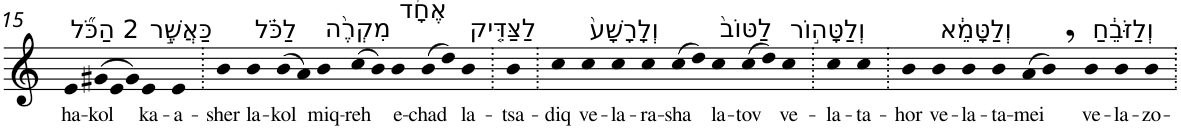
**kern	**text
*part1	*part1
*staff1	*staff1
*I"Piano	*
*I'Pno	*
!!LO:PB:g=z
*clefG2	*
*k[]	*
=15	=15
!LO:TX:a:t=2 הַכֹּ֞ל	!
!	!LO:LY:b
4e	ha-
*Xtuplet	*
!	!LO:LY:b
(>12g#X	-kol
12e	.
12g#)	.
!LO:TX:a:t=כַּאֲשֶׁ֣ר	!
!	!LO:LY:b
4e	ka-
!	!LO:LY:b
4e	-a-
=16.	=16.
!	!LO:LY:b
4b	-sher
!LO:TX:a:t=לַכֹּ֗ל	!
!	!LO:LY:b
4b	la-
!	!LO:LY:b
(>8b	-kol
8a)	.
!LO:TX:a:t=מִקְרֶ֨ה	!
!	!LO:LY:b
4b	miq-
!	!LO:LY:b
(>8cc	-reh
8b)	.
!LO:TX:a:t=אֶחָ֜ד	!
!	!LO:LY:b
4b	e-
!	!LO:LY:b
(>8b	-chad
8dd)	.
!LO:TX:a:t=לַצַּדִּ֤יק	!
!	!LO:LY:b
4b	la-
=17.	=17.
!	!LO:LY:b
4b	-tsa-
=18.	=18.
!	!LO:LY:b
4cc	-diq
!LO:TX:a:t=וְלָרָשָׁע֙	!
!	!LO:LY:b
4cc	ve-
!	!LO:LY:b
4cc	-la-
!	!LO:LY:b
4cc	-ra-
!	!LO:LY:b
(>8cc	-sha
8dd)	.
!LO:TX:a:t=לַטּוֹב֙	!
!	!LO:LY:b
4cc	la-
!	!LO:LY:b
(>8cc	-tov
8dd)	.
!LO:TX:a:t=וְלַטָּה֣וֹר	!
!	!LO:LY:b
4cc	ve-
=19.	=19.
!	!LO:LY:b
4cc	-la-
!	!LO:LY:b
4cc	-ta-
=20.	=20.
!	!LO:LY:b
4b	-hor
!LO:TX:a:t=וְלַטָּמֵ֔א	!
!	!LO:LY:b
4b	ve-
!	!LO:LY:b
4b	-la-
!	!LO:LY:b
4b	-ta-
!	!LO:LY:b
(>8a	-mei
8b,)	.
!LO:TX:a:t=וְלַזֹּבֵ֔חַ	!
!	!LO:LY:b
4b	ve-
!	!LO:LY:b
4b	-la-
!	!LO:LY:b
4b	-zo-
=.	=.
*-	*-
